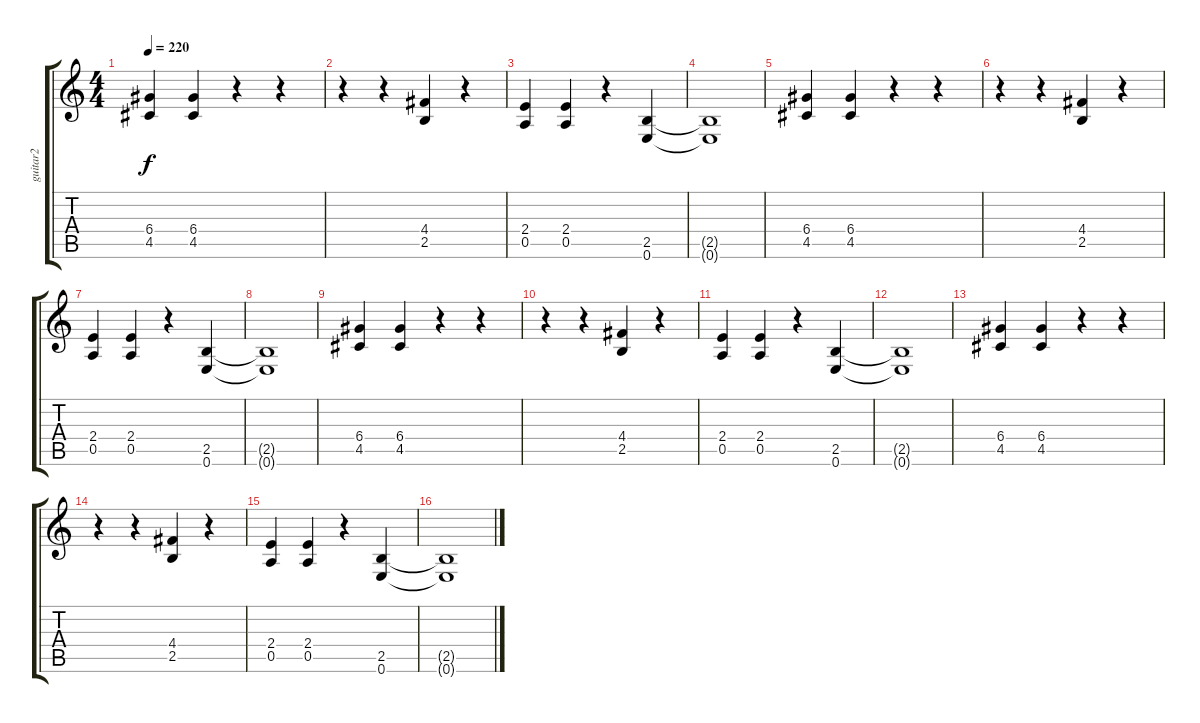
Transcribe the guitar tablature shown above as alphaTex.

\track ("guitar2" "guitar2") {instrument distortionguitar}
\staff {score tabs}
\tuning (E4 B3 G3 D3 A2 E2) {hide}
\ts (4 4)
\tempo 220
\clef g2
\ks c
(6.4 4.5).4{dy f} (6.4 4.5).4 r.4 r.4 |
r.4 r.4 (4.4 2.5).4 r.4 |
(2.4 0.5).4 (2.4 0.5).4 r.4 (2.5 0.6).4 |
(2.5{t} 0.6{t}).1 |
(6.4 4.5).4 (6.4 4.5).4 r.4 r.4 |
r.4 r.4 (4.4 2.5).4 r.4 |
(2.4 0.5).4 (2.4 0.5).4 r.4 (2.5 0.6).4 |
(2.5{t} 0.6{t}).1 |
(6.4 4.5).4 (6.4 4.5).4 r.4 r.4 |
r.4 r.4 (4.4 2.5).4 r.4 |
(2.4 0.5).4 (2.4 0.5).4 r.4 (2.5 0.6).4 |
(2.5{t} 0.6{t}).1 |
(6.4 4.5).4 (6.4 4.5).4 r.4 r.4 |
r.4 r.4 (4.4 2.5).4 r.4 |
(2.4 0.5).4 (2.4 0.5).4 r.4 (2.5 0.6).4 |
(2.5{t} 0.6{t}).1
